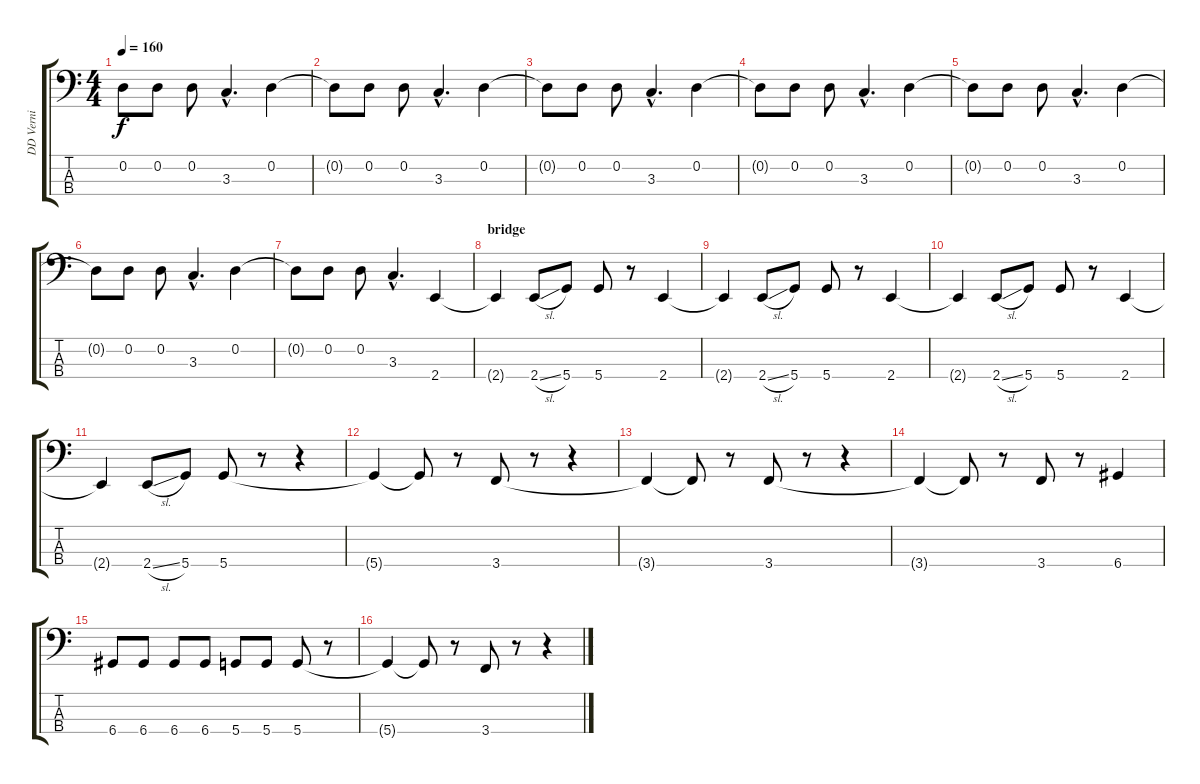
\track ("DD Verni" "DD Verni") {instrument electricbassfinger}
\staff {score tabs}
\tuning (G2 D2 A1 D1) {hide}
\ts (4 4)
\tempo 160
\clef f4
\ks c
0.2{t}.8{dy f} 0.2.8 0.2.8 3.3{hac}.4{d} 0.2.4 |
0.2{t}.8 0.2.8 0.2.8 3.3{hac}.4{d} 0.2.4 |
0.2{t}.8 0.2.8 0.2.8 3.3{hac}.4{d} 0.2.4 |
0.2{t}.8 0.2.8 0.2.8 3.3{hac}.4{d} 0.2.4 |
0.2{t}.8 0.2.8 0.2.8 3.3{hac}.4{d} 0.2.4 |
0.2{t}.8 0.2.8 0.2.8 3.3{hac}.4{d} 0.2.4 |
0.2{t}.8 0.2.8 0.2.8 3.3{hac}.4{d} 2.4.4 |
\section ("" "bridge")
2.4{t}.4 2.4{sl}.8 5.4.8 5.4.8 r.8 2.4.4 |
2.4{t}.4 2.4{sl}.8 5.4.8 5.4.8 r.8 2.4.4 |
2.4{t}.4 2.4{sl}.8 5.4.8 5.4.8 r.8 2.4.4 |
2.4{t}.4 2.4{sl}.8 5.4.8 5.4.8 r.8 r.4 |
5.4{t}.4 5.4{t}.8 r.8 3.4.8 r.8 r.4 |
3.4{t}.4 3.4{t}.8 r.8 3.4.8 r.8 r.4 |
3.4{t}.4 3.4{t}.8 r.8 3.4.8 r.8 6.4.4 |
6.4.8 6.4.8 6.4.8 6.4.8 5.4.8 5.4.8 5.4.8 r.8 |
5.4{t}.4 5.4{t}.8 r.8 3.4.8 r.8 r.4
